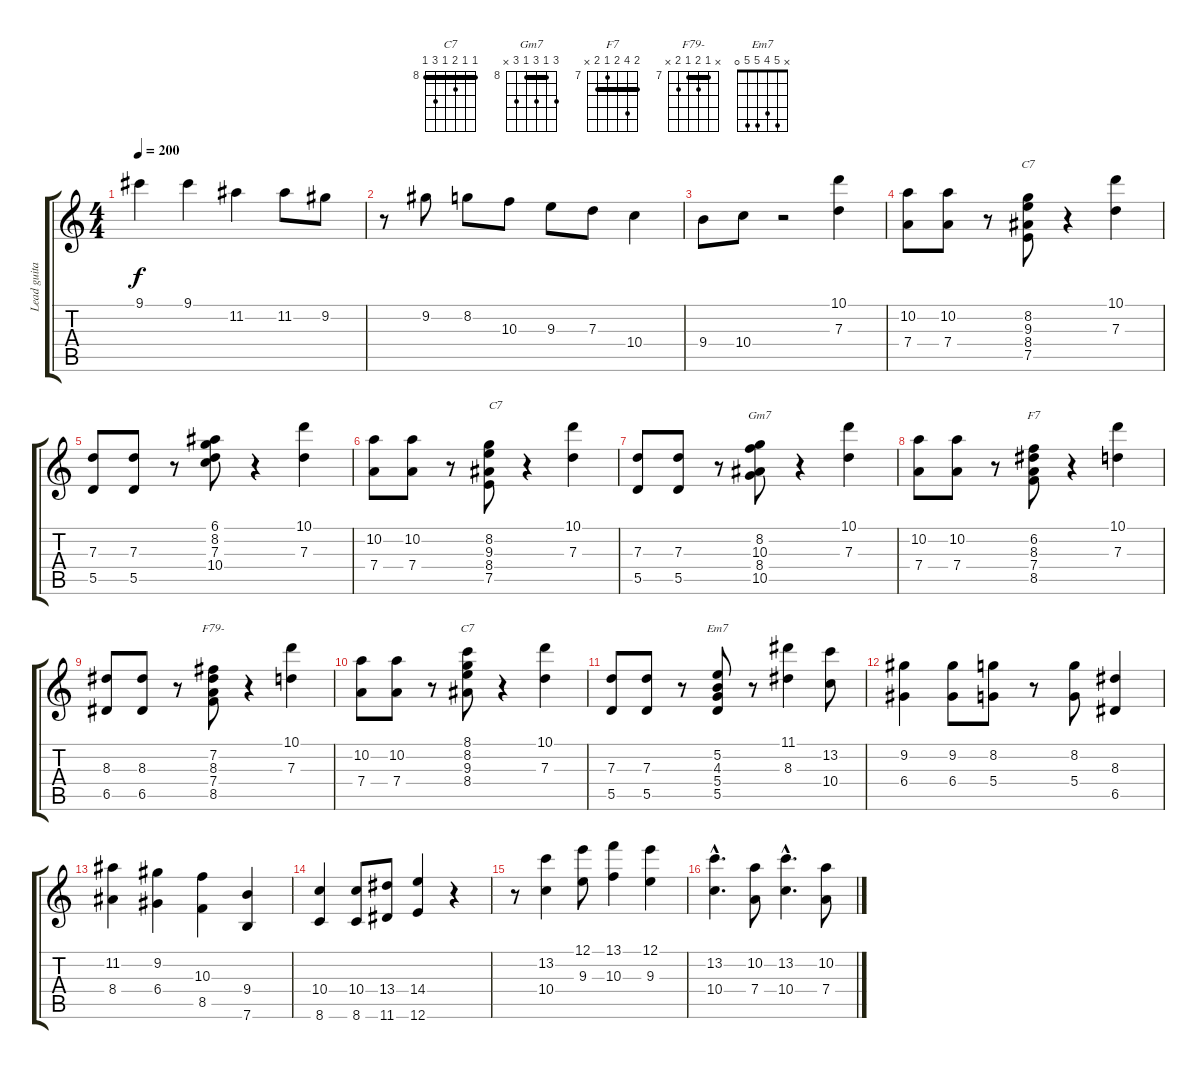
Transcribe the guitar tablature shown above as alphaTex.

\track ("Lead guitar  Wes" "Lead guita") {instrument electricguitarjazz}
\staff {score tabs}
\tuning (E4 B3 G3 D3 A2 E2) {hide}
\chord ("C7" 12 11 12 10 x x) {firstfret 10}
\chord ("Gm7" 10 8 10 8 10 x) {firstfret 8 barre 8}
\chord ("F7" 8 10 8 7 8 x) {firstfret 7 barre 8}
\chord ("F79-" x 7 8 7 8 x) {firstfret 7 barre 7}
\chord ("C7" 8 8 9 8 10 8) {firstfret 8 barre 8}
\chord ("Em7" x 5 4 5 5 0)
\ts (4 4)
\tempo 200
\clef g2
\ks aminor
9.1.4{dy f} 9.1.4 11.2.4 11.2.8 9.2.8 |
r.8 9.2.8 8.2.8 10.3.8 9.3.8 7.3.8 10.4.4 |
9.4.8 10.4.8 r.2 (10.1 7.3).4 |
(10.2 7.4).8 (10.2 7.4).8 r.8 (8.2 9.3 8.4 7.5).8{ch "C7"} r.4 (10.1 7.3).4 |
(7.3 5.5).8 (7.3 5.5).8 r.8 (6.1 8.2 7.3 10.4).8 r.4 (10.1 7.3).4 |
(10.2 7.4).8 (10.2 7.4).8 r.8 (8.2 9.3 8.4 7.5).8{txt "C7"} r.4 (10.1 7.3).4 |
(7.3 5.5).8 (7.3 5.5).8 r.8 (8.2 10.3 8.4 10.5).8{ch "Gm7"} r.4 (10.1 7.3).4 |
(10.2 7.4).8 (10.2 7.4).8 r.8 (6.2 8.3 7.4 8.5).8{ch "F7"} r.4 (10.1 7.3).4 |
(8.3 6.5).8 (8.3 6.5).8 r.8 (7.2 8.3 7.4 8.5).8{ch "F79-"} r.4 (10.1 7.3).4 |
(10.2 7.4).8 (10.2 7.4).8 r.8 (8.1 8.2 9.3 8.4).8{ch "C7"} r.4 (10.1 7.3).4 |
(7.3 5.5).8 (7.3 5.5).8 r.8 (5.2 4.3 5.4 5.5).8{ch "Em7"} r.8 (11.1 8.3).4 (13.2 10.4).8 |
(9.2 6.4).4 (9.2 6.4).8 (8.2 5.4).8 r.8 (8.2 5.4).8 (8.3 6.5).4 |
(11.2 8.4).4 (9.2 6.4).4 (10.3 8.5).4 (9.4 7.6).4 |
(10.4 8.6).4 (10.4 8.6).8 (13.4 11.6).8 (14.4 12.6).4 r.4 |
r.8 (13.2 10.4).4 (12.1 9.3).8 (13.1 10.3).4 (12.1 9.3).4 |
(13.2{hac} 10.4{hac}).4{d} (10.2 7.4).8 (13.2{hac} 10.4{hac}).4{d} (10.2 7.4).8
